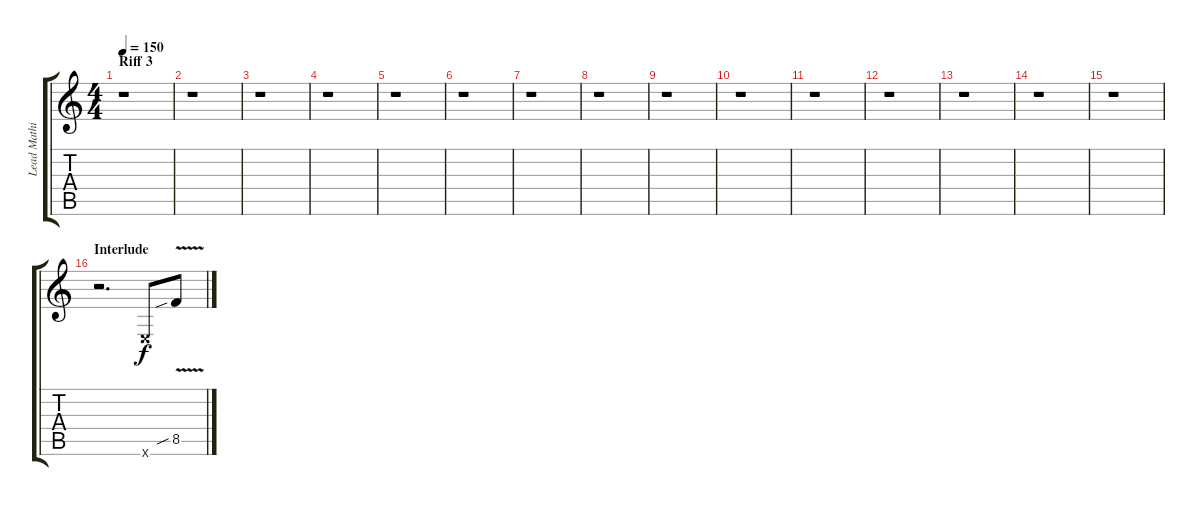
\track ("Lead Mathieu" "Lead Mathi") {instrument distortionguitar}
\staff {score tabs}
\tuning (E4 B3 G3 D3 A2 E2) {hide}
\ts (4 4)
\section ("" "Riff 3")
\tempo 150
\clef g2
\ks c
r.1{dy f} |
r.1 |
r.1 |
r.1 |
r.1 |
r.1 |
r.1 |
r.1 |
r.1 |
r.1 |
r.1 |
r.1 |
r.1 |
r.1 |
r.1 |
\section ("" "Interlude")
r.2{d} 0.6{x}.8 8.5{v sib}.8
